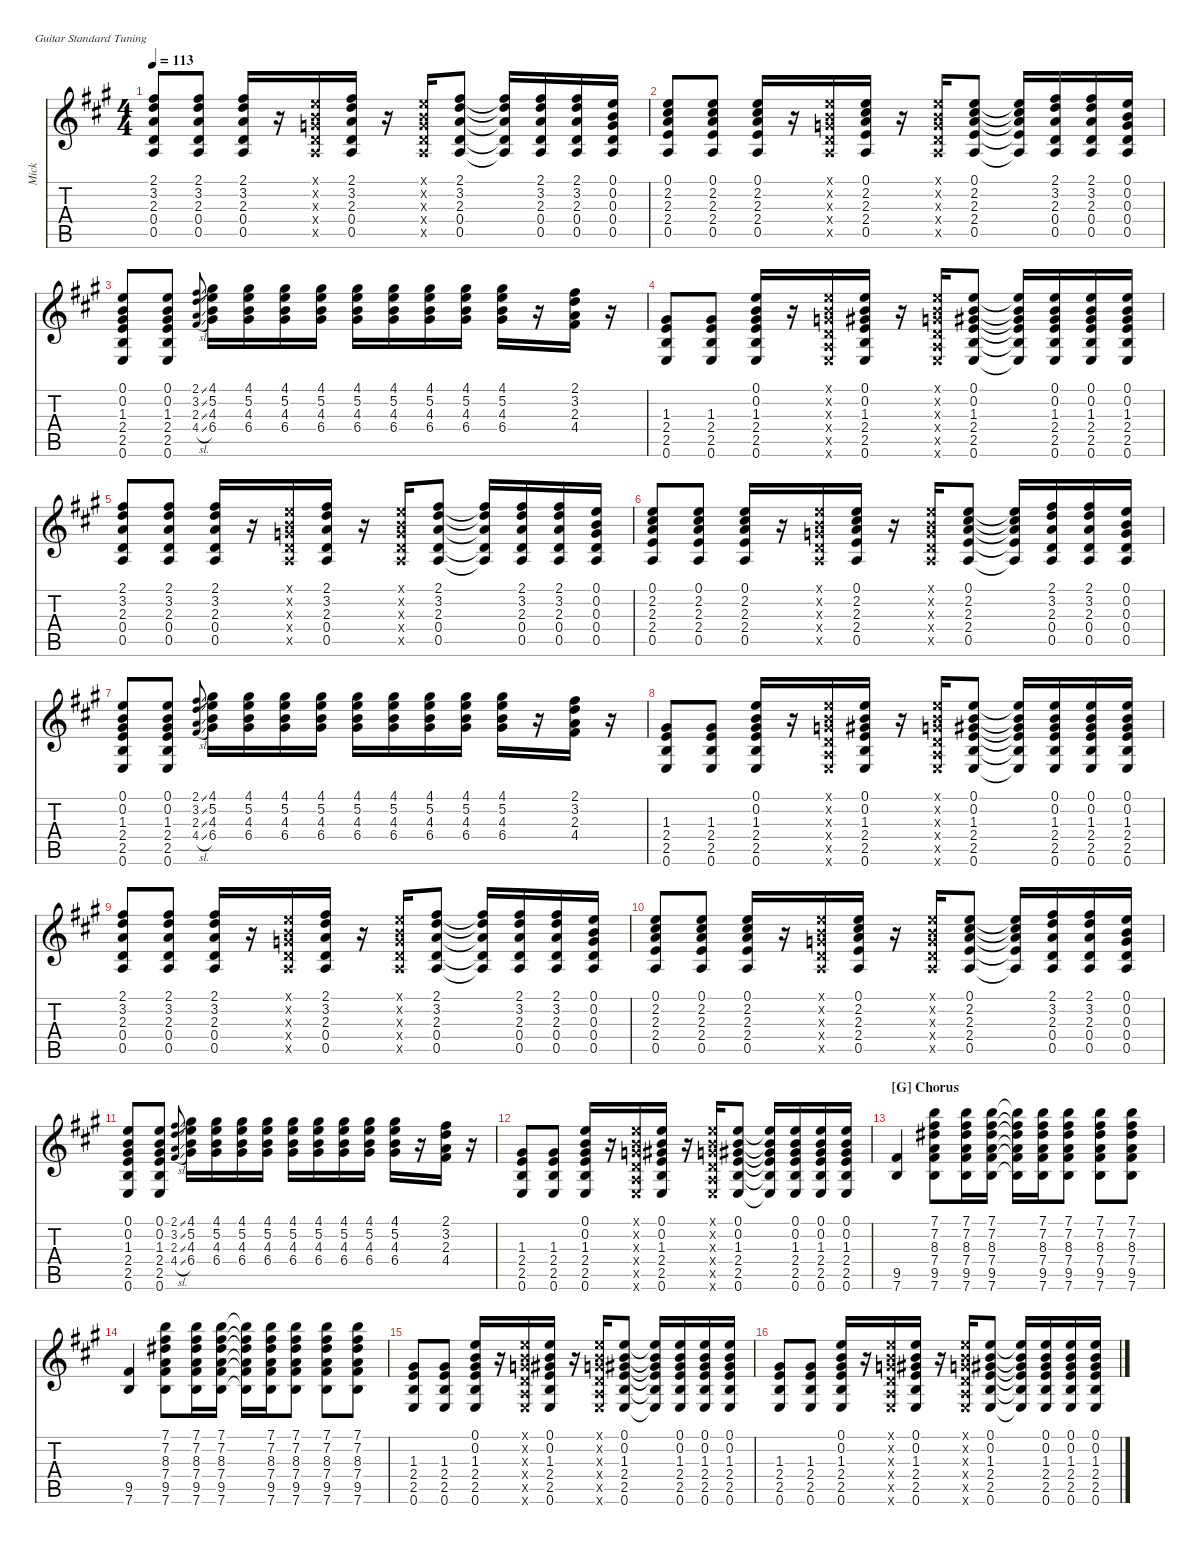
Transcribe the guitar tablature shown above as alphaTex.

\defaultSystemsLayout 4
\hideDynamics
\bracketExtendMode nobrackets
\otherSystemsTrackNameOrientation horizontal
\track ("Mick Taylor" "Mick") {instrument overdrivenguitar}
\staff {score tabs}
\tuning (E4 B3 G3 D3 A2 E2)
\ts (4 4)
\tempo 113
\clef g2
\ks a
(0.5 0.4 2.3 3.2 2.1).8{dy mf} (0.5 0.4 2.3 3.2 2.1).8 (0.5 0.4 2.3 3.2 2.1).16 r.16 (0.5{x} 0.4{x} 0.3{x} 0.2{x} 0.1{x}).16 (0.5 0.4 2.3 3.2 2.1).16 r.16 (0.5{x} 0.4{x} 0.3{x} 0.2{x} 0.1{x}).16 (0.5 0.4 2.3 3.2 2.1).8 (0.5{t} 0.4{t} 2.3{t} 3.2{t} 2.1{t}).16 (0.5 0.4 2.3 3.2 2.1).16 (0.5 0.4 2.3 3.2 2.1).16 (0.5 0.4 0.3 0.2 0.1).16 |
(0.5 2.4 2.3 2.2 0.1).8 (0.5 2.4 2.3 2.2 0.1).8 (0.5 2.4 2.3 2.2 0.1).16 r.16 (0.5{x} 0.4{x} 0.3{x} 0.2{x} 0.1{x}).16 (0.5 2.4 2.3 2.2 0.1).16 r.16 (0.5{x} 0.4{x} 0.3{x} 0.2{x} 0.1{x}).16 (0.5 2.4 2.3 2.2 0.1).8 (0.5{t} 2.4{t} 2.3{t} 2.2{t} 0.1{t}).16 (0.5 0.4 2.3 3.2 2.1).16 (0.5 0.4 2.3 3.2 2.1).16 (0.5 0.4 0.3 0.2 0.1).16 |
(0.6 2.5 2.4 1.3 0.2 0.1).8 (0.6 2.5 2.4 1.3 0.2 0.1).8 (4.4{sl} 2.3{ss} 3.2{ss} 2.1{ss}).8{gr} (6.4 4.3 5.2 4.1).16 (6.4 4.3 5.2 4.1).16 (6.4 4.3 5.2 4.1).16 (6.4 4.3 5.2 4.1).16 (6.4 4.3 5.2 4.1).16 (6.4 4.3 5.2 4.1).16 (6.4 4.3 5.2 4.1).16 (6.4 4.3 5.2 4.1).16 (6.4 4.3 5.2 4.1).16 r.16 (4.4 2.3 3.2 2.1).16 r.16 |
(0.6 2.5 2.4 1.3).8 (0.6 2.5 2.4 1.3).8 (0.6 2.5 2.4 1.3 0.2 0.1).16 r.16 (0.6{x} 0.5{x} 0.4{x} 0.3{x} 0.2{x} 0.1{x}).16 (0.6 2.5 2.4 1.3 0.2 0.1).16 r.16 (0.6{x} 0.5{x} 0.4{x} 0.3{x} 0.2{x} 0.1{x}).16 (0.6 2.5 2.4 1.3 0.2 0.1).8 (0.6{t} 2.5{t} 2.4{t} 1.3{t} 0.2{t} 0.1{t}).16 (0.6 2.5 2.4 1.3 0.2 0.1).16 (0.6 2.5 2.4 1.3 0.2 0.1).16 (0.6 2.5 2.4 1.3 0.2 0.1).16 |
(0.5 0.4 2.3 3.2 2.1).8 (0.5 0.4 2.3 3.2 2.1).8 (0.5 0.4 2.3 3.2 2.1).16 r.16 (0.5{x} 0.4{x} 0.3{x} 0.2{x} 0.1{x}).16 (0.5 0.4 2.3 3.2 2.1).16 r.16 (0.5{x} 0.4{x} 0.3{x} 0.2{x} 0.1{x}).16 (0.5 0.4 2.3 3.2 2.1).8 (0.5{t} 0.4{t} 2.3{t} 3.2{t} 2.1{t}).16 (0.5 0.4 2.3 3.2 2.1).16 (0.5 0.4 2.3 3.2 2.1).16 (0.5 0.4 0.3 0.2 0.1).16 |
(0.5 2.4 2.3 2.2 0.1).8 (0.5 2.4 2.3 2.2 0.1).8 (0.5 2.4 2.3 2.2 0.1).16 r.16 (0.5{x} 0.4{x} 0.3{x} 0.2{x} 0.1{x}).16 (0.5 2.4 2.3 2.2 0.1).16 r.16 (0.5{x} 0.4{x} 0.3{x} 0.2{x} 0.1{x}).16 (0.5 2.4 2.3 2.2 0.1).8 (0.5{t} 2.4{t} 2.3{t} 2.2{t} 0.1{t}).16 (0.5 0.4 2.3 3.2 2.1).16 (0.5 0.4 2.3 3.2 2.1).16 (0.5 0.4 0.3 0.2 0.1).16 |
(0.6 2.5 2.4 1.3 0.2 0.1).8 (0.6 2.5 2.4 1.3 0.2 0.1).8 (4.4{sl} 2.3{ss} 3.2{ss} 2.1{ss}).8{gr} (6.4 4.3 5.2 4.1).16 (6.4 4.3 5.2 4.1).16 (6.4 4.3 5.2 4.1).16 (6.4 4.3 5.2 4.1).16 (6.4 4.3 5.2 4.1).16 (6.4 4.3 5.2 4.1).16 (6.4 4.3 5.2 4.1).16 (6.4 4.3 5.2 4.1).16 (6.4 4.3 5.2 4.1).16 r.16 (4.4 2.3 3.2 2.1).16 r.16 |
(0.6 2.5 2.4 1.3).8 (0.6 2.5 2.4 1.3).8 (0.6 2.5 2.4 1.3 0.2 0.1).16 r.16 (0.6{x} 0.5{x} 0.4{x} 0.3{x} 0.2{x} 0.1{x}).16 (0.6 2.5 2.4 1.3 0.2 0.1).16 r.16 (0.6{x} 0.5{x} 0.4{x} 0.3{x} 0.2{x} 0.1{x}).16 (0.6 2.5 2.4 1.3 0.2 0.1).8 (0.6{t} 2.5{t} 2.4{t} 1.3{t} 0.2{t} 0.1{t}).16 (0.6 2.5 2.4 1.3 0.2 0.1).16 (0.6 2.5 2.4 1.3 0.2 0.1).16 (0.6 2.5 2.4 1.3 0.2 0.1).16 |
(0.5 0.4 2.3 3.2 2.1).8 (0.5 0.4 2.3 3.2 2.1).8 (0.5 0.4 2.3 3.2 2.1).16 r.16 (0.5{x} 0.4{x} 0.3{x} 0.2{x} 0.1{x}).16 (0.5 0.4 2.3 3.2 2.1).16 r.16 (0.5{x} 0.4{x} 0.3{x} 0.2{x} 0.1{x}).16 (0.5 0.4 2.3 3.2 2.1).8 (0.5{t} 0.4{t} 2.3{t} 3.2{t} 2.1{t}).16 (0.5 0.4 2.3 3.2 2.1).16 (0.5 0.4 2.3 3.2 2.1).16 (0.5 0.4 0.3 0.2 0.1).16 |
(0.5 2.4 2.3 2.2 0.1).8 (0.5 2.4 2.3 2.2 0.1).8 (0.5 2.4 2.3 2.2 0.1).16 r.16 (0.5{x} 0.4{x} 0.3{x} 0.2{x} 0.1{x}).16 (0.5 2.4 2.3 2.2 0.1).16 r.16 (0.5{x} 0.4{x} 0.3{x} 0.2{x} 0.1{x}).16 (0.5 2.4 2.3 2.2 0.1).8 (0.5{t} 2.4{t} 2.3{t} 2.2{t} 0.1{t}).16 (0.5 0.4 2.3 3.2 2.1).16 (0.5 0.4 2.3 3.2 2.1).16 (0.5 0.4 0.3 0.2 0.1).16 |
(0.6 2.5 2.4 1.3 0.2 0.1).8 (0.6 2.5 2.4 1.3 0.2 0.1).8 (4.4{sl} 2.3{ss} 3.2{ss} 2.1{ss}).8{gr} (6.4 4.3 5.2 4.1).16 (6.4 4.3 5.2 4.1).16 (6.4 4.3 5.2 4.1).16 (6.4 4.3 5.2 4.1).16 (6.4 4.3 5.2 4.1).16 (6.4 4.3 5.2 4.1).16 (6.4 4.3 5.2 4.1).16 (6.4 4.3 5.2 4.1).16 (6.4 4.3 5.2 4.1).16 r.16 (4.4 2.3 3.2 2.1).16 r.16 |
(0.6 2.5 2.4 1.3).8 (0.6 2.5 2.4 1.3).8 (0.6 2.5 2.4 1.3 0.2 0.1).16 r.16 (0.6{x} 0.5{x} 0.4{x} 0.3{x} 0.2{x} 0.1{x}).16 (0.6 2.5 2.4 1.3 0.2 0.1).16 r.16 (0.6{x} 0.5{x} 0.4{x} 0.3{x} 0.2{x} 0.1{x}).16 (0.6 2.5 2.4 1.3 0.2 0.1).8 (0.6{t} 2.5{t} 2.4{t} 1.3{t} 0.2{t} 0.1{t}).16 (0.6 2.5 2.4 1.3 0.2 0.1).16 (0.6 2.5 2.4 1.3 0.2 0.1).16 (0.6 2.5 2.4 1.3 0.2 0.1).16 |
\section ("G" "Chorus")
(7.6 9.5).4 (7.6 9.5 7.4 8.3 7.2 7.1).8 (7.6 9.5 7.4 8.3 7.2 7.1).16 (7.6 9.5 7.4 8.3 7.2 7.1).16 (7.6{t} 9.5{t} 7.4{t} 8.3{t} 7.2{t} 7.1{t}).16 (7.6 9.5 7.4 8.3 7.2 7.1).16 (7.6 9.5 7.4 8.3 7.2 7.1).8 (7.6 9.5 7.4 8.3 7.2 7.1).8 (7.6 9.5 7.4 8.3 7.2 7.1).8 |
(7.6 9.5).4 (7.6 9.5 7.4 8.3 7.2 7.1).8 (7.6 9.5 7.4 8.3 7.2 7.1).16 (7.6 9.5 7.4 8.3 7.2 7.1).16 (7.6{t} 9.5{t} 7.4{t} 8.3{t} 7.2{t} 7.1{t}).16 (7.6 9.5 7.4 8.3 7.2 7.1).16 (7.6 9.5 7.4 8.3 7.2 7.1).8 (7.6 9.5 7.4 8.3 7.2 7.1).8 (7.6 9.5 7.4 8.3 7.2 7.1).8 |
(0.6 2.5 2.4 1.3).8 (0.6 2.5 2.4 1.3).8 (0.6 2.5 2.4 1.3 0.2 0.1).16 r.16 (0.6{x} 0.5{x} 0.4{x} 0.3{x} 0.2{x} 0.1{x}).16 (0.6 2.5 2.4 1.3 0.2 0.1).16 r.16 (0.6{x} 0.5{x} 0.4{x} 0.3{x} 0.2{x} 0.1{x}).16 (0.6 2.5 2.4 1.3 0.2 0.1).8 (0.6{t} 2.5{t} 2.4{t} 1.3{t} 0.2{t} 0.1{t}).16 (0.6 2.5 2.4 1.3 0.2 0.1).16 (0.6 2.5 2.4 1.3 0.2 0.1).16 (0.6 2.5 2.4 1.3 0.2 0.1).16 |
(0.6 2.5 2.4 1.3).8 (0.6 2.5 2.4 1.3).8 (0.6 2.5 2.4 1.3 0.2 0.1).16 r.16 (0.6{x} 0.5{x} 0.4{x} 0.3{x} 0.2{x} 0.1{x}).16 (0.6 2.5 2.4 1.3 0.2 0.1).16 r.16 (0.6{x} 0.5{x} 0.4{x} 0.3{x} 0.2{x} 0.1{x}).16 (0.6 2.5 2.4 1.3 0.2 0.1).8 (0.6{t} 2.5{t} 2.4{t} 1.3{t} 0.2{t} 0.1{t}).16 (0.6 2.5 2.4 1.3 0.2 0.1).16 (0.6 2.5 2.4 1.3 0.2 0.1).16 (0.6 2.5 2.4 1.3 0.2 0.1).16
